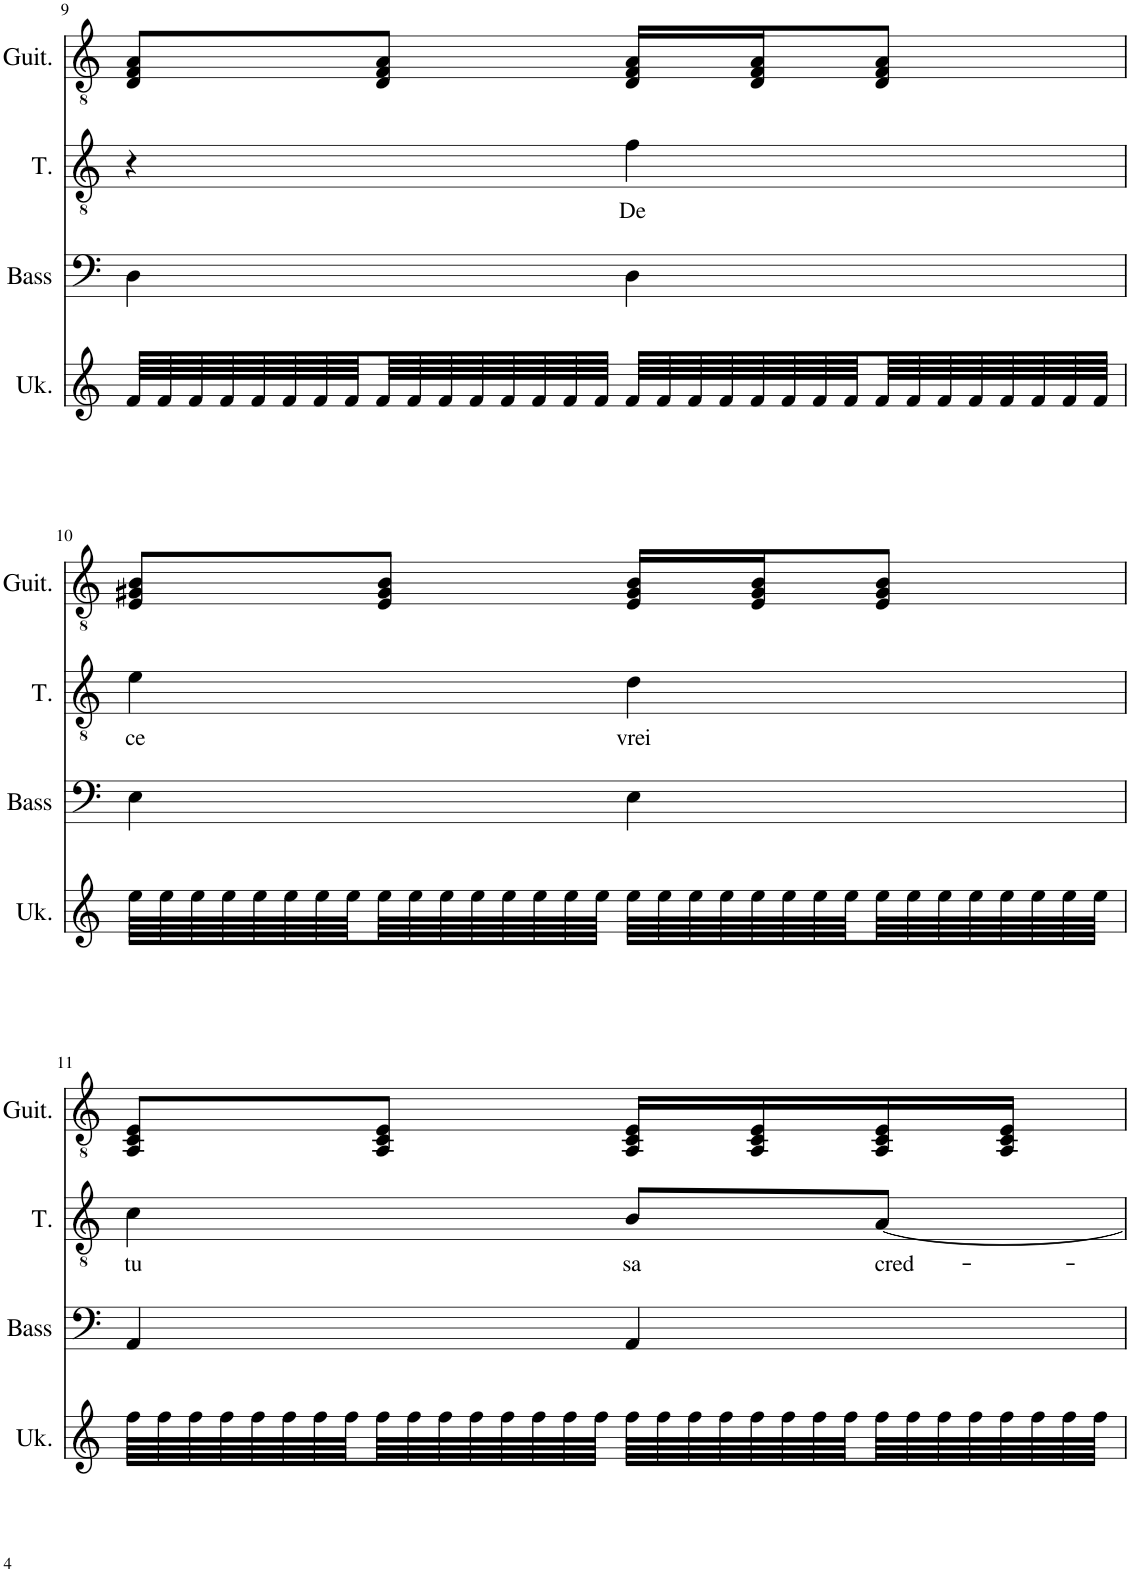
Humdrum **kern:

**kern	**kern	**kern	**text	**kern
*part4	*part3	*part2	*part2	*part1
*staff4	*staff3	*staff2	*staff2	*staff1
*I"Ukulele	*I"Acoustic Bass	*I"Tenor	*	*I"Acoustic Guitar
*I'Uk.	*I'Bass	*I'T.	*	*I'Guit.
!!LO:PB:g=z
*clefG2	*clefF4	*clefGv2	*	*clefGv2
*	*Trd7c12	*	*	*
*k[]	*k[]	*k[]	*	*k[]
*M2/4	*M2/4	*M2/4	*	*M2/4
=9	=9	=9	=9	=9
64f/LLLL	4D\	4r	.	8D/ 8F/ 8A/L
64f/	.	.	.	.
64f/	.	.	.	.
64f/	.	.	.	.
64f/	.	.	.	.
64f/	.	.	.	.
64f/	.	.	.	.
64f/	.	.	.	.
64f/	.	.	.	8D/ 8F/ 8A/J
64f/	.	.	.	.
64f/	.	.	.	.
64f/	.	.	.	.
64f/	.	.	.	.
64f/	.	.	.	.
64f/	.	.	.	.
64f/JJJJ	.	.	.	.
!	!	!	!LO:LY:b	!
64f/LLLL	4D\	4f\	De	16D/ 16F/ 16A/LL
64f/	.	.	.	.
64f/	.	.	.	.
64f/	.	.	.	.
64f/	.	.	.	16D/ 16F/ 16A/J
64f/	.	.	.	.
64f/	.	.	.	.
64f/	.	.	.	.
64f/	.	.	.	8D/ 8F/ 8A/J
64f/	.	.	.	.
64f/	.	.	.	.
64f/	.	.	.	.
64f/	.	.	.	.
64f/	.	.	.	.
64f/	.	.	.	.
64f/JJJJ	.	.	.	.
!!LO:LB:g=z
=10	=10	=10	=10	=10
!	!	!	!LO:LY:b	!
64ee\LLLL	4E\	4e\	ce	8E/ 8G#X/ 8B/L
64ee\	.	.	.	.
64ee\	.	.	.	.
64ee\	.	.	.	.
64ee\	.	.	.	.
64ee\	.	.	.	.
64ee\	.	.	.	.
64ee\	.	.	.	.
64ee\	.	.	.	8E/ 8G#/ 8B/J
64ee\	.	.	.	.
64ee\	.	.	.	.
64ee\	.	.	.	.
64ee\	.	.	.	.
64ee\	.	.	.	.
64ee\	.	.	.	.
64ee\JJJJ	.	.	.	.
!	!	!	!LO:LY:b	!
64ee\LLLL	4E\	4d\	vrei	16E/ 16G#/ 16B/LL
64ee\	.	.	.	.
64ee\	.	.	.	.
64ee\	.	.	.	.
64ee\	.	.	.	16E/ 16G#/ 16B/J
64ee\	.	.	.	.
64ee\	.	.	.	.
64ee\	.	.	.	.
64ee\	.	.	.	8E/ 8G#/ 8B/J
64ee\	.	.	.	.
64ee\	.	.	.	.
64ee\	.	.	.	.
64ee\	.	.	.	.
64ee\	.	.	.	.
64ee\	.	.	.	.
64ee\JJJJ	.	.	.	.
!!LO:LB:g=z
=11	=11	=11	=11	=11
!	!	!	!LO:LY:b	!
64ff\LLLL	4AA/	4c\	tu	8AA/ 8C/ 8E/L
64ff\	.	.	.	.
64ff\	.	.	.	.
64ff\	.	.	.	.
64ff\	.	.	.	.
64ff\	.	.	.	.
64ff\	.	.	.	.
64ff\	.	.	.	.
64ff\	.	.	.	8AA/ 8C/ 8E/J
64ff\	.	.	.	.
64ff\	.	.	.	.
64ff\	.	.	.	.
64ff\	.	.	.	.
64ff\	.	.	.	.
64ff\	.	.	.	.
64ff\JJJJ	.	.	.	.
!	!	!	!LO:LY:b	!
64ff\LLLL	4AA/	8B/L	sa	16AA/ 16C/ 16E/LL
64ff\	.	.	.	.
64ff\	.	.	.	.
64ff\	.	.	.	.
64ff\	.	.	.	16AA/ 16C/ 16E/
64ff\	.	.	.	.
64ff\	.	.	.	.
64ff\	.	.	.	.
!	!	!	!LO:LY:b	!
64ff\	.	[8A/J	cred-	16AA/ 16C/ 16E/
64ff\	.	.	.	.
64ff\	.	.	.	.
64ff\	.	.	.	.
64ff\	.	.	.	16AA/ 16C/ 16E/JJ
64ff\	.	.	.	.
64ff\	.	.	.	.
64ff\JJJJ	.	.	.	.
=	=	=	=	=
*-	*-	*-	*-	*-
